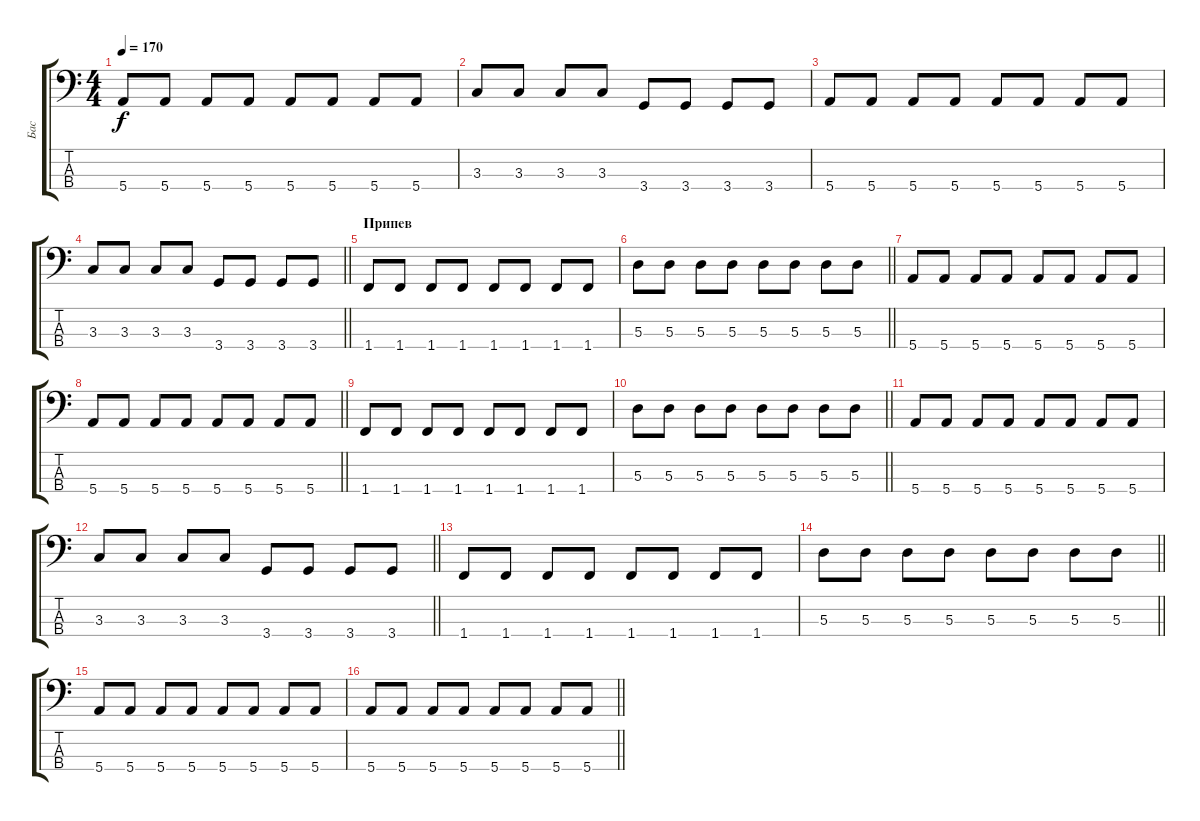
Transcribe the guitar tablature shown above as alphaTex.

\track ("Бас" "Бас") {instrument electricbassfinger}
\staff {score tabs}
\tuning (G2 D2 A1 E1) {hide}
\ts (4 4)
\tempo 170
\clef f4
\ks c
5.4.8{dy f} 5.4.8 5.4.8 5.4.8 5.4.8 5.4.8 5.4.8 5.4.8 |
3.3.8 3.3.8 3.3.8 3.3.8 3.4.8 3.4.8 3.4.8 3.4.8 |
5.4.8 5.4.8 5.4.8 5.4.8 5.4.8 5.4.8 5.4.8 5.4.8 |
\barLineRight lightlight
3.3.8 3.3.8 3.3.8 3.3.8 3.4.8 3.4.8 3.4.8 3.4.8 |
\section ("" "Припев")
1.4.8 1.4.8 1.4.8 1.4.8 1.4.8 1.4.8 1.4.8 1.4.8 |
\barLineRight lightlight
5.3.8 5.3.8 5.3.8 5.3.8 5.3.8 5.3.8 5.3.8 5.3.8 |
\section ("" "")
5.4.8 5.4.8 5.4.8 5.4.8 5.4.8 5.4.8 5.4.8 5.4.8 |
\barLineRight lightlight
5.4.8 5.4.8 5.4.8 5.4.8 5.4.8 5.4.8 5.4.8 5.4.8 |
1.4.8 1.4.8 1.4.8 1.4.8 1.4.8 1.4.8 1.4.8 1.4.8 |
\barLineRight lightlight
5.3.8 5.3.8 5.3.8 5.3.8 5.3.8 5.3.8 5.3.8 5.3.8 |
5.4.8 5.4.8 5.4.8 5.4.8 5.4.8 5.4.8 5.4.8 5.4.8 |
\barLineRight lightlight
3.3.8 3.3.8 3.3.8 3.3.8 3.4.8 3.4.8 3.4.8 3.4.8 |
1.4.8 1.4.8 1.4.8 1.4.8 1.4.8 1.4.8 1.4.8 1.4.8 |
\barLineRight lightlight
5.3.8 5.3.8 5.3.8 5.3.8 5.3.8 5.3.8 5.3.8 5.3.8 |
5.4.8 5.4.8 5.4.8 5.4.8 5.4.8 5.4.8 5.4.8 5.4.8 |
\barLineRight lightlight
5.4.8 5.4.8 5.4.8 5.4.8 5.4.8 5.4.8 5.4.8 5.4.8
